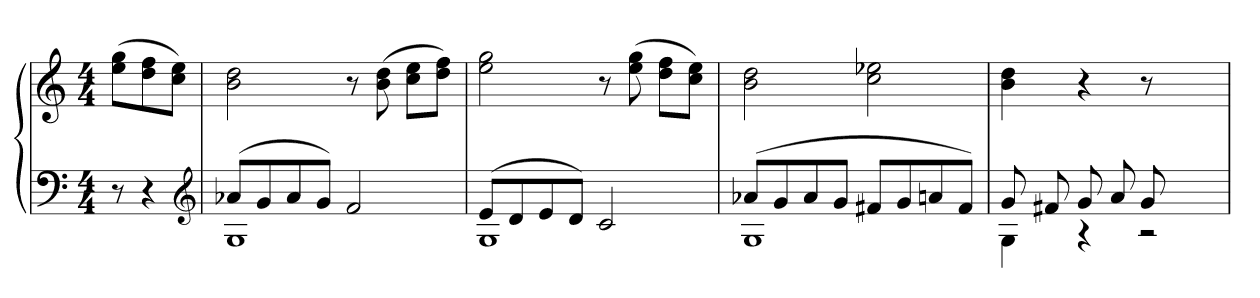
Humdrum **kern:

**kern	**kern
*part1	*part1
*staff2	*staff1
*clefF4	*clefG2
*k[]	*k[]
*C:	*C:
*M4/4	*M4/4
=	=
8r	(8ee 8ggL
4r	8dd 8ff
.	8cc 8eeJ)
*clefG2	*
=25	=25
*^	*
(8a-XL	1G	2b 2dd
8g	.	.
8a-	.	.
8gJ)	.	.
2f	.	8r
.	.	(8b 8dd
.	.	8cc 8eeL
.	.	8dd 8ffJ)
=26	=26	=26
(8eL	1G	2ee 2gg
8d	.	.
8e	.	.
8dJ)	.	.
2c	.	8r
.	.	(8ee 8gg
.	.	8dd 8ffL
.	.	8cc 8eeJ)
=27	=27	=27
(8a-XL	1G	2b 2dd
8g	.	.
8a-	.	.
8gJ	.	.
8f#XL	.	2cc 2ee-X
8g	.	.
8an	.	.
8f#J)	.	.
=28	=28	=28
8g	4G	4b 4dd
8f#X	.	.
8g	4r	4r
8a	.	.
8g	2r	8r
4.ryy	.	4.ryy
*v	*v	*
=	=
*-	*-
